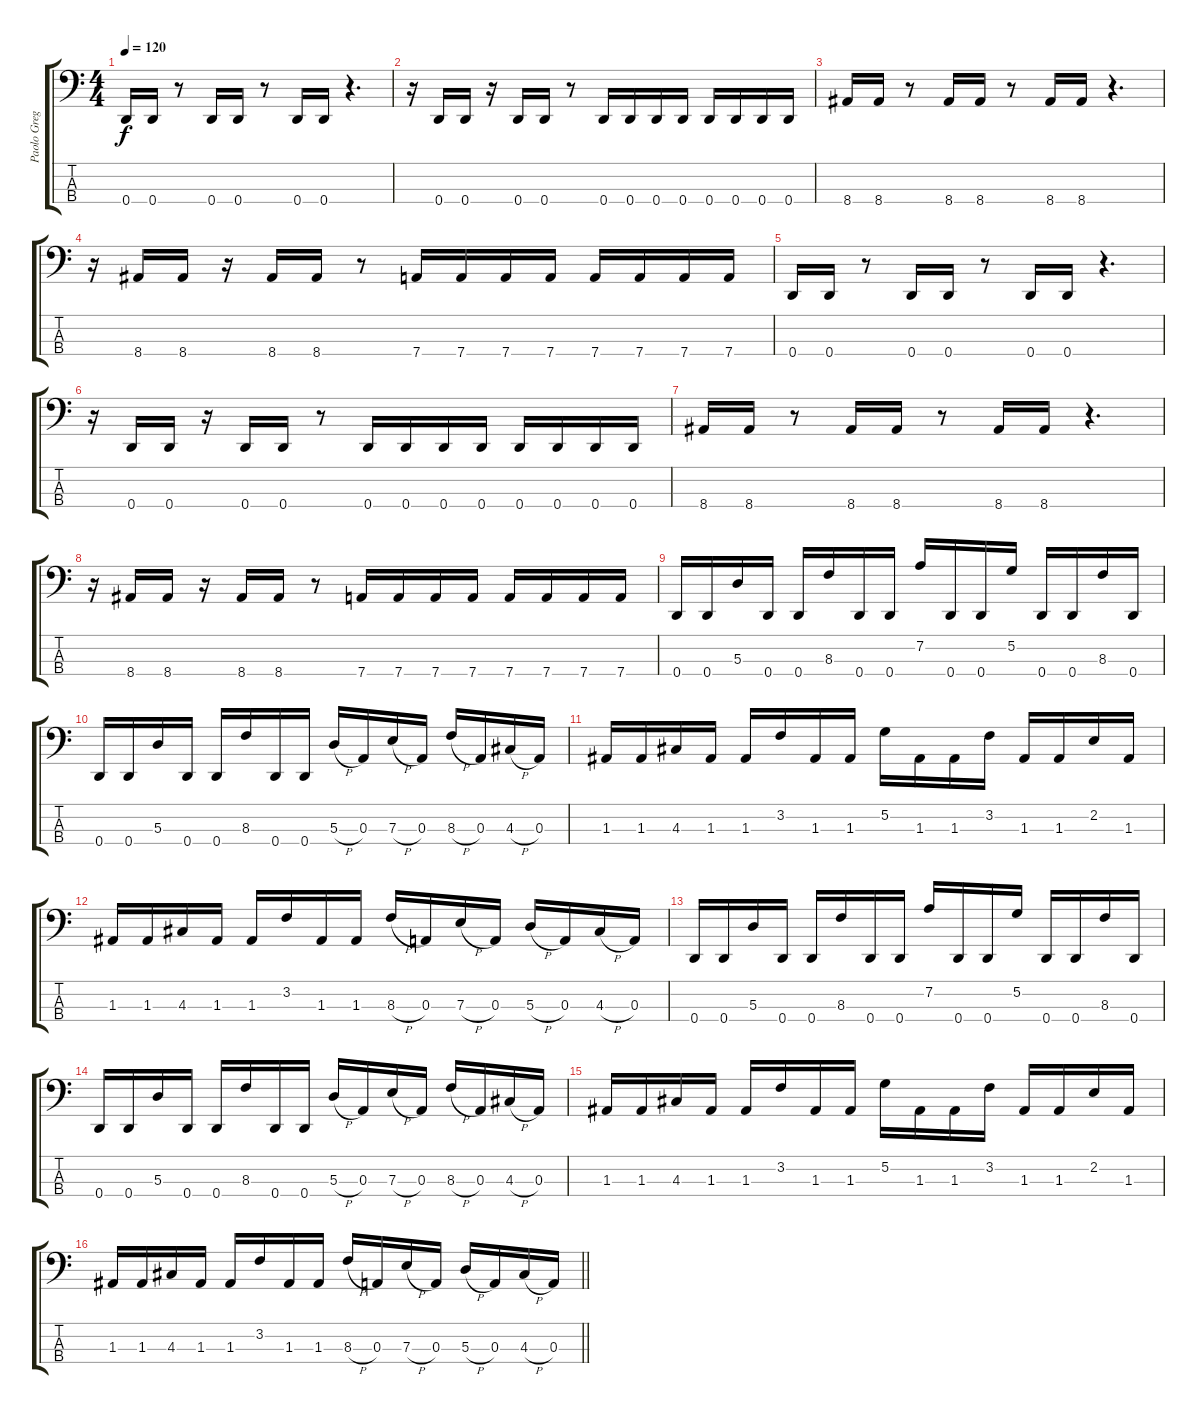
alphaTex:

\track ("Paolo Gregoletto" "Paolo Greg") {instrument electricbasspick}
\staff {score tabs}
\tuning (G2 D2 A1 D1) {hide}
\ts (4 4)
\tempo 120
\clef f4
\ks c
0.4.16{dy f} 0.4.16 r.8 0.4.16 0.4.16 r.8 0.4.16 0.4.16 r.4{d} |
r.16 0.4.16 0.4.16 r.16 0.4.16 0.4.16 r.8 0.4.16 0.4.16 0.4.16 0.4.16 0.4.16 0.4.16 0.4.16 0.4.16 |
8.4.16 8.4.16 r.8 8.4.16 8.4.16 r.8 8.4.16 8.4.16 r.4{d} |
r.16 8.4.16 8.4.16 r.16 8.4.16 8.4.16 r.8 7.4.16 7.4.16 7.4.16 7.4.16 7.4.16 7.4.16 7.4.16 7.4.16 |
0.4.16 0.4.16 r.8 0.4.16 0.4.16 r.8 0.4.16 0.4.16 r.4{d} |
r.16 0.4.16 0.4.16 r.16 0.4.16 0.4.16 r.8 0.4.16 0.4.16 0.4.16 0.4.16 0.4.16 0.4.16 0.4.16 0.4.16 |
8.4.16 8.4.16 r.8 8.4.16 8.4.16 r.8 8.4.16 8.4.16 r.4{d} |
r.16 8.4.16 8.4.16 r.16 8.4.16 8.4.16 r.8 7.4.16 7.4.16 7.4.16 7.4.16 7.4.16 7.4.16 7.4.16 7.4.16 |
0.4.16 0.4.16 5.3.16 0.4.16 0.4.16 8.3.16 0.4.16 0.4.16 7.2.16 0.4.16 0.4.16 5.2.16 0.4.16 0.4.16 8.3.16 0.4.16 |
0.4.16 0.4.16 5.3.16 0.4.16 0.4.16 8.3.16 0.4.16 0.4.16 5.3{h}.16 0.3.16 7.3{h}.16 0.3.16 8.3{h}.16 0.3.16 4.3{h}.16 0.3.16 |
1.3.16 1.3.16 4.3.16 1.3.16 1.3.16 3.2.16 1.3.16 1.3.16 5.2.16 1.3.16 1.3.16 3.2.16 1.3.16 1.3.16 2.2.16 1.3.16 |
1.3.16 1.3.16 4.3.16 1.3.16 1.3.16 3.2.16 1.3.16 1.3.16 8.3{h}.16 0.3.16 7.3{h}.16 0.3.16 5.3{h}.16 0.3.16 4.3{h}.16 0.3.16 |
0.4.16 0.4.16 5.3.16 0.4.16 0.4.16 8.3.16 0.4.16 0.4.16 7.2.16 0.4.16 0.4.16 5.2.16 0.4.16 0.4.16 8.3.16 0.4.16 |
0.4.16 0.4.16 5.3.16 0.4.16 0.4.16 8.3.16 0.4.16 0.4.16 5.3{h}.16 0.3.16 7.3{h}.16 0.3.16 8.3{h}.16 0.3.16 4.3{h}.16 0.3.16 |
1.3.16 1.3.16 4.3.16 1.3.16 1.3.16 3.2.16 1.3.16 1.3.16 5.2.16 1.3.16 1.3.16 3.2.16 1.3.16 1.3.16 2.2.16 1.3.16 |
\barLineRight lightlight
1.3.16 1.3.16 4.3.16 1.3.16 1.3.16 3.2.16 1.3.16 1.3.16 8.3{h}.16 0.3.16 7.3{h}.16 0.3.16 5.3{h}.16 0.3.16 4.3{h}.16 0.3.16
